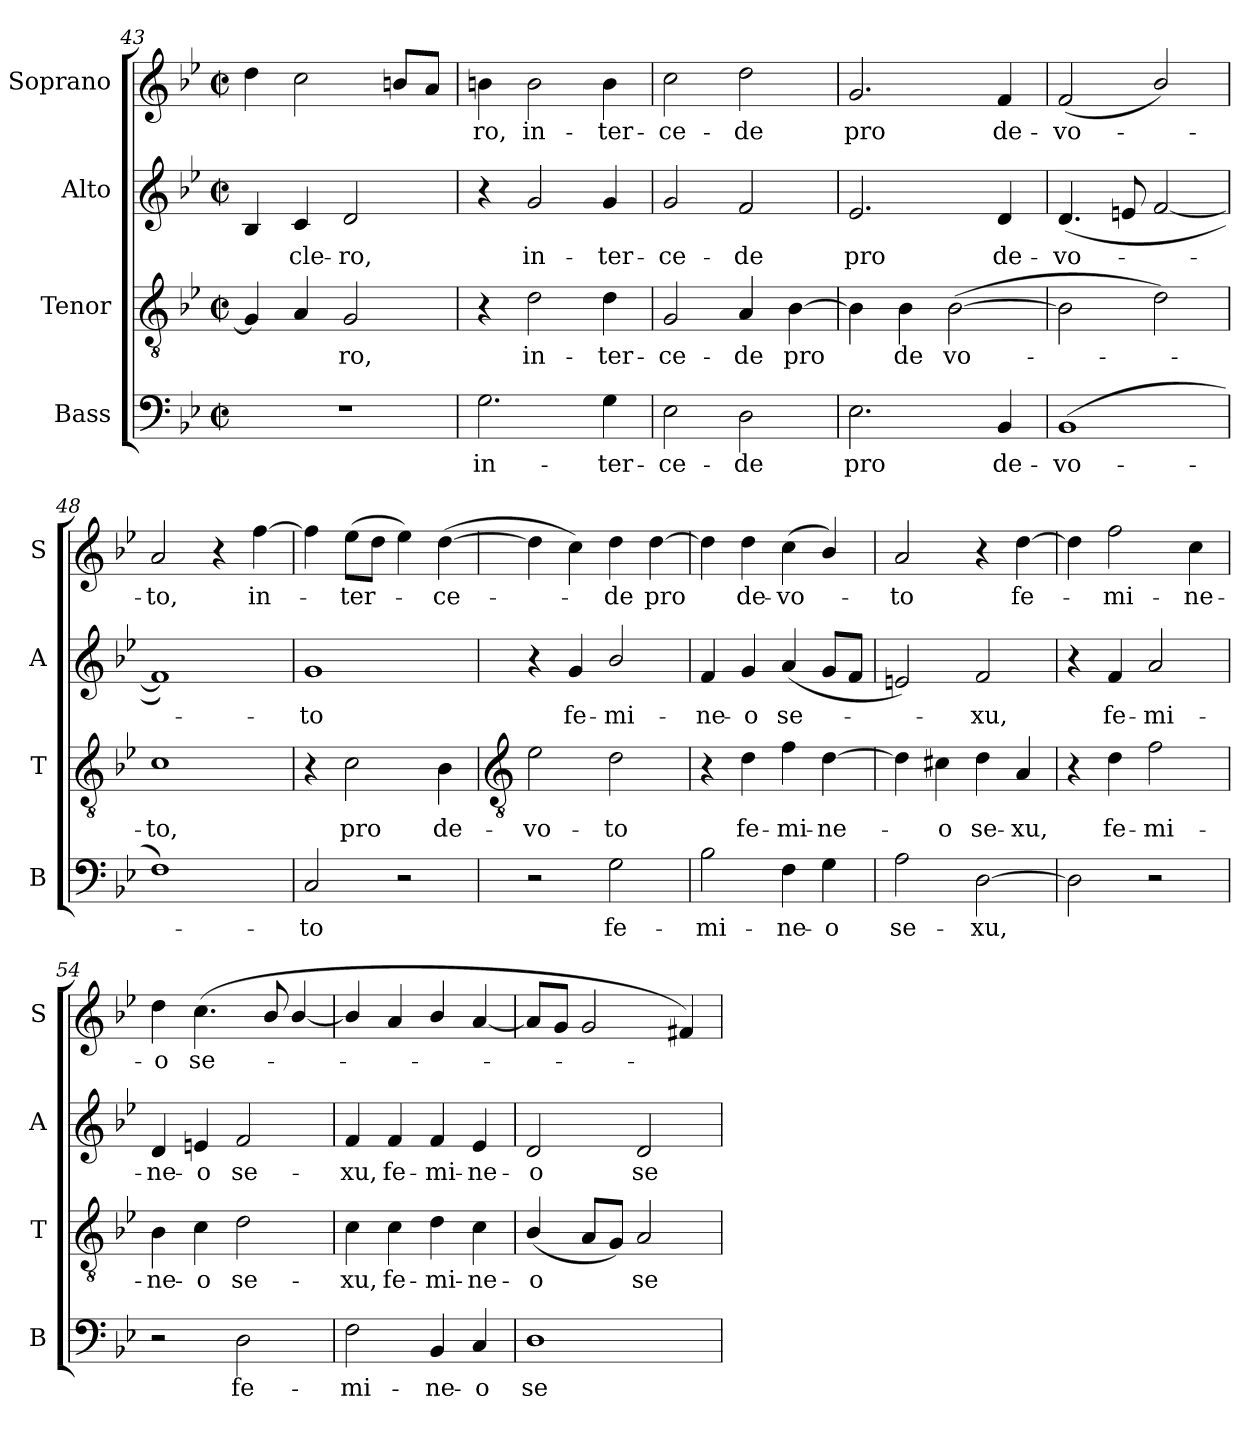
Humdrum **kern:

**kern	**text	**kern	**text	**kern	**text	**kern	**text
*part4	*part4	*part3	*part3	*part2	*part2	*part1	*part1
*staff4	*staff4	*staff3	*staff3	*staff2	*staff2	*staff1	*staff1
*I"Bass	*	*I"Tenor	*	*I"Alto	*	*I"Soprano	*
*I'B	*	*I'T	*	*I'A	*	*I'S	*
*clefF4	*	*clefGv2	*	*clefG2	*	*clefG2	*
*k[b-e-]	*	*k[b-e-]	*	*k[b-e-]	*	*k[b-e-]	*
*B-:	*	*B-:	*	*B-:	*	*B-:	*
*M2/2	*	*M2/2	*	*M2/2	*	*M2/2	*
*met(c|)	*	*met(c|)	*	*met(c|)	*	*met(c|)	*
=43	=43	=43	=43	=43	=43	=43	=43
1r	.	4G]	.	4B-	.	4dd	.
!	!	!	!	!	!LO:LY:b	!	!
.	.	4A	.	4c	cle-	2cc	.
!	!	!	!LO:LY:b	!	!LO:LY:b	!	!
.	.	2G	ro,	2d	-ro,	.	.
.	.	.	.	.	.	8bnL	.
.	.	.	.	.	.	8aJ	.
=44	=44	=44	=44	=44	=44	=44	=44
!	!LO:LY:b	!	!	!	!	!	!LO:LY:b
2.G	in-	4r	.	4r	.	4bn	ro,
!	!	!	!LO:LY:b	!	!LO:LY:b	!	!LO:LY:b
.	.	2d	in-	2g	in-	2b	in-
!	!LO:LY:b	!	!LO:LY:b	!	!LO:LY:b	!	!LO:LY:b
4G	-ter-	4d	-ter-	4g	-ter-	4b	-ter-
=45	=45	=45	=45	=45	=45	=45	=45
!	!LO:LY:b	!	!LO:LY:b	!	!LO:LY:b	!	!LO:LY:b
2E-	-ce-	2G	-ce-	2g	-ce-	2cc	-ce-
!	!LO:LY:b	!	!LO:LY:b	!	!LO:LY:b	!	!LO:LY:b
2D	-de	4A	-de	2f	-de	2dd	-de
!	!	!	!LO:LY:b	!	!	!	!
.	.	[4B-	pro	.	.	.	.
=46	=46	=46	=46	=46	=46	=46	=46
!	!LO:LY:b	!	!	!	!LO:LY:b	!	!LO:LY:b
2.E-	pro	4B-]	.	2.e-	pro	2.g	pro
!	!	!	!LO:LY:b	!	!	!	!
.	.	4B-	de	.	.	.	.
!	!	!	!LO:LY:b	!	!	!	!
.	.	(>[2B-	vo-	.	.	.	.
!	!LO:LY:b	!	!	!	!LO:LY:b	!	!LO:LY:b
4BB-	de-	.	.	4d	de-	4f	de-
=47	=47	=47	=47	=47	=47	=47	=47
!	!LO:LY:b	!	!	!	!LO:LY:b	!	!LO:LY:b
(<1BB-	-vo-	2B-]	.	(<4.d	-vo-	(<2f	-vo-
.	.	.	.	8en	.	.	.
.	.	2d)	.	[2f	.	2b-/)	.
=48	=48	=48	=48	=48	=48	=48	=48
!	!	!	!LO:LY:b	!	!	!	!LO:LY:b
1F)	.	1c	to,	1f])	.	2a	to,
.	.	.	.	.	.	4r	.
!	!	!	!	!	!	!	!LO:LY:b
.	.	.	.	.	.	[4ff	in-
=49	=49	=49	=49	=49	=49	=49	=49
!	!LO:LY:b	!	!	!	!LO:LY:b	!	!
2C	to	4r	.	1g	to	4ff]	.
!	!	!	!LO:LY:b	!	!	!	!LO:LY:b
.	.	2c	pro	.	.	(>8ee-L	ter-
.	.	.	.	.	.	8ddJ	.
2r	.	.	.	.	.	4ee-)	.
!	!	!	!LO:LY:b	!	!	!	!LO:LY:b
.	.	4B-	de-	.	.	(>[4dd	ce-
!!LO:LB:g=z
=50	=50	=50	=50	=50	=50	=50	=50
*	*	*clefGv2	*	*	*	*	*
!	!	!	!LO:LY:b	!	!	!	!
2r	.	2e-	-vo-	4r	.	4dd]	.
!	!	!	!	!	!LO:LY:b	!	!
.	.	.	.	4g	fe-	4cc)	.
!	!LO:LY:b	!	!LO:LY:b	!	!LO:LY:b	!	!LO:LY:b
2G	fe-	2d	-to	2b-/	-mi-	4dd	de
!	!	!	!	!	!	!	!LO:LY:b
.	.	.	.	.	.	[4dd	pro
=51	=51	=51	=51	=51	=51	=51	=51
!	!LO:LY:b	!	!	!	!LO:LY:b	!	!
2B-	-mi-	4r	.	4f	-ne-	4dd]	.
!	!	!	!LO:LY:b	!	!LO:LY:b	!	!LO:LY:b
.	.	4d	fe-	4g	-o	4dd	de-
!	!LO:LY:b	!	!LO:LY:b	!	!LO:LY:b	!	!LO:LY:b
4F	-ne-	4f	-mi-	(<4a	se-	(<4cc	-vo-
!	!LO:LY:b	!	!LO:LY:b	!	!	!	!
4G	-o	[4d	-ne-	8gL	.	4b-/)	.
.	.	.	.	8fJ	.	.	.
=52	=52	=52	=52	=52	=52	=52	=52
!	!LO:LY:b	!	!	!	!	!	!LO:LY:b
2A	se-	4d]	.	2en)	.	2a	to
!	!	!	!LO:LY:b	!	!	!	!
.	.	4c#X	o	.	.	.	.
!	!LO:LY:b	!	!LO:LY:b	!	!LO:LY:b	!	!
[2D	-xu,	4d	se-	2f	xu,	4r	.
!	!	!	!LO:LY:b	!	!	!	!LO:LY:b
.	.	4A	-xu,	.	.	[4dd	fe-
=53	=53	=53	=53	=53	=53	=53	=53
2D]	.	4r	.	4r	.	4dd]	.
!	!	!	!LO:LY:b	!	!LO:LY:b	!	!LO:LY:b
.	.	4d	fe-	4f	fe-	2ff	mi-
!	!	!	!LO:LY:b	!	!LO:LY:b	!	!
2r	.	2f	-mi-	2a	-mi-	.	.
!	!	!	!	!	!	!	!LO:LY:b
.	.	.	.	.	.	4cc	-ne-
=54	=54	=54	=54	=54	=54	=54	=54
!	!	!	!LO:LY:b	!	!LO:LY:b	!	!LO:LY:b
2r	.	4B-	-ne-	4d	-ne-	4dd	-o
!	!	!	!LO:LY:b	!	!LO:LY:b	!	!LO:LY:b
.	.	4c	-o	4en	-o	(<4.cc	se-
!	!LO:LY:b	!	!LO:LY:b	!	!LO:LY:b	!	!
2D	fe-	2d	se-	2f	se-	.	.
.	.	.	.	.	.	8b-/	.
.	.	.	.	.	.	[4b-/	.
=55	=55	=55	=55	=55	=55	=55	=55
!	!LO:LY:b	!	!LO:LY:b	!	!LO:LY:b	!	!
2F	-mi-	4c	-xu,	4f	-xu,	4b-/]	.
!	!	!	!LO:LY:b	!	!LO:LY:b	!	!
.	.	4c	fe-	4f	fe-	4a	.
!	!LO:LY:b	!	!LO:LY:b	!	!LO:LY:b	!	!
4BB-	-ne-	4d	-mi-	4f	-mi-	4b-/	.
!	!LO:LY:b	!	!LO:LY:b	!	!LO:LY:b	!	!
4C	-o	4c	-ne-	4e-	-ne-	[4a	.
=56	=56	=56	=56	=56	=56	=56	=56
!	!LO:LY:b	!	!LO:LY:b	!	!LO:LY:b	!	!
1D	se-	(<4B-/	-o	2d	-o	8aL]	.
.	.	.	.	.	.	8gJ	.
.	.	8AL	.	.	.	2g	.
.	.	8GJ)	.	.	.	.	.
!	!	!	!LO:LY:b	!	!LO:LY:b	!	!
.	.	2A	se-	2d	se-	.	.
.	.	.	.	.	.	4f#X)	.
=	=	=	=	=	=	=	=
*-	*-	*-	*-	*-	*-	*-	*-
